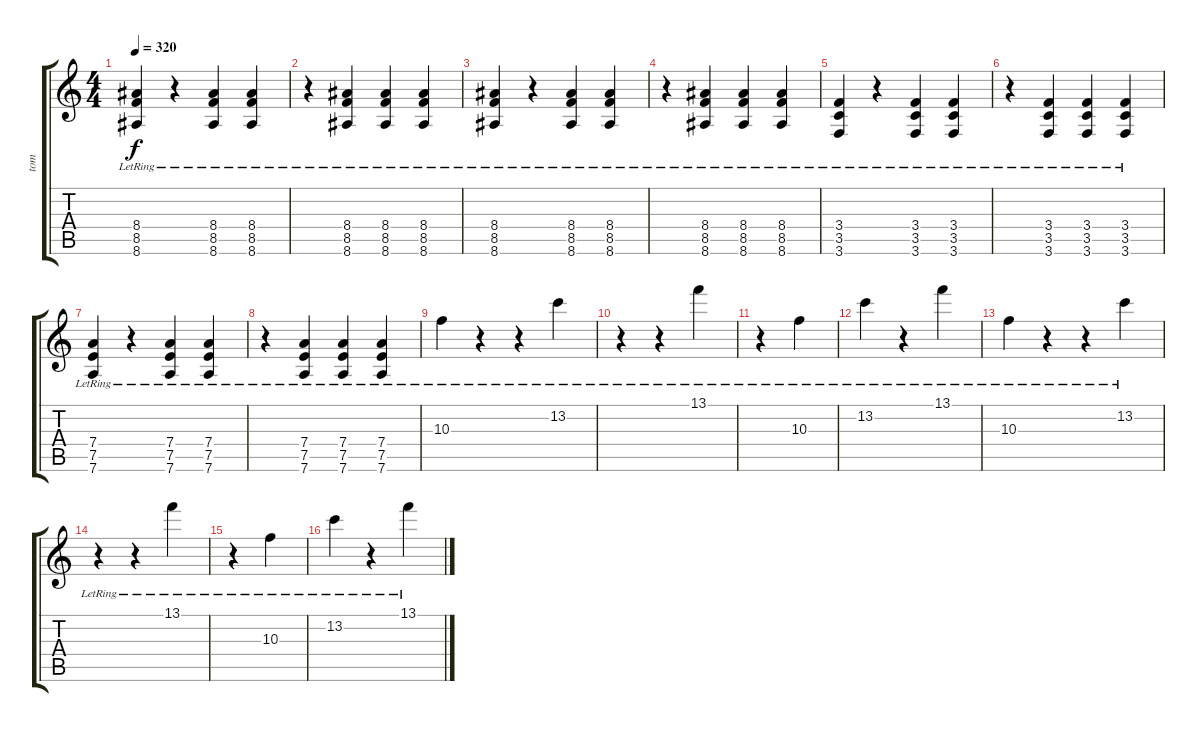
\track ("tom" "tom") {instrument acousticguitarsteel}
\staff {score tabs}
\tuning (E4 B3 G3 D3 A2 D2) {hide}
\ts (4 4)
\tempo 320
\clef g2
\ks c
(8.4{lr} 8.5{lr} 8.6{lr}).4{dy f} r.4 (8.4{lr} 8.5{lr} 8.6{lr}).4 (8.4{lr} 8.5{lr} 8.6{lr}).4 |
r.4 (8.4{lr} 8.5{lr} 8.6{lr}).4 (8.4{lr} 8.5{lr} 8.6{lr}).4 (8.4{lr} 8.5{lr} 8.6{lr}).4 |
(8.4{lr} 8.5{lr} 8.6{lr}).4 r.4 (8.4{lr} 8.5{lr} 8.6{lr}).4 (8.4{lr} 8.5{lr} 8.6{lr}).4 |
r.4 (8.4{lr} 8.5{lr} 8.6{lr}).4 (8.4{lr} 8.5{lr} 8.6{lr}).4 (8.4{lr} 8.5{lr} 8.6{lr}).4 |
(3.4{lr} 3.5{lr} 3.6{lr}).4 r.4 (3.4{lr} 3.5{lr} 3.6{lr}).4 (3.4{lr} 3.5{lr} 3.6{lr}).4 |
r.4 (3.4{lr} 3.5{lr} 3.6{lr}).4 (3.4{lr} 3.5{lr} 3.6{lr}).4 (3.4{lr} 3.5{lr} 3.6{lr}).4 |
(7.4{lr} 7.5{lr} 7.6{lr}).4 r.4 (7.4{lr} 7.5{lr} 7.6{lr}).4 (7.4{lr} 7.5{lr} 7.6{lr}).4 |
r.4 (7.4{lr} 7.5{lr} 7.6{lr}).4 (7.4{lr} 7.5{lr} 7.6{lr}).4 (7.4{lr} 7.5{lr} 7.6{lr}).4 |
10.3{lr}.4 r.4 r.4 13.2{lr}.4 |
r.4 r.4 13.1{lr}.4 |
r.4 10.3{lr}.4 |
13.2{lr}.4 r.4 13.1{lr}.4 |
10.3{lr}.4 r.4 r.4 13.2{lr}.4 |
r.4 r.4 13.1{lr}.4 |
r.4 10.3{lr}.4 |
13.2{lr}.4 r.4 13.1{lr}.4
